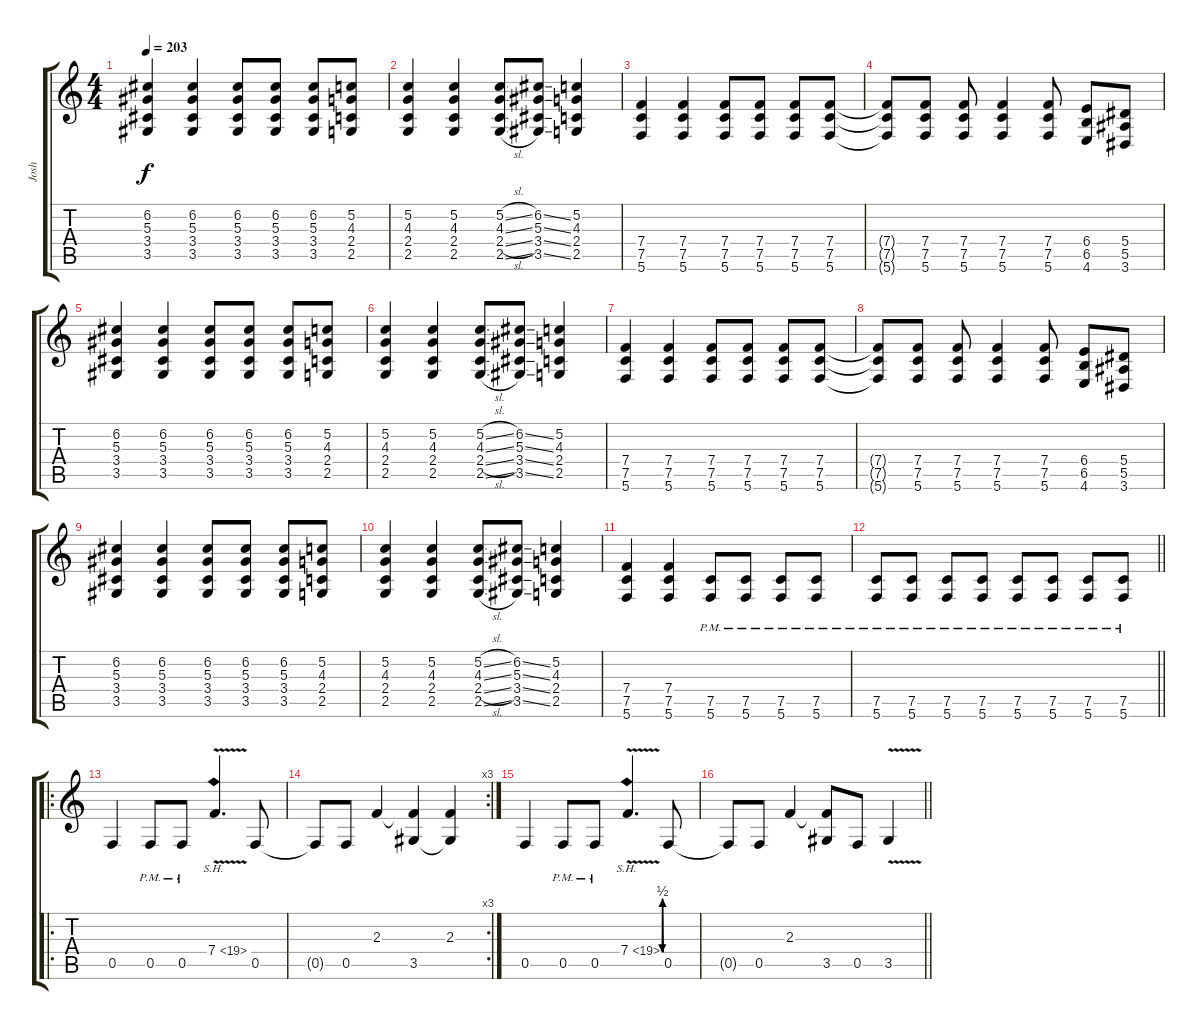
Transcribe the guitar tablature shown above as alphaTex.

\track ("Josh" "Josh") {instrument distortionguitar}
\staff {score tabs}
\tuning (C4 G3 Eb3 Bb2 F2 C2) {hide}
\ts (4 4)
\tempo 203
\clef g2
\ks c
(6.2 5.3 3.4 3.5).4{dy f} (6.2 5.3 3.4 3.5).4 (6.2 5.3 3.4 3.5).8 (6.2 5.3 3.4 3.5).8 (6.2 5.3 3.4 3.5).8 (5.2 4.3 2.4 2.5).8 |
(5.2 4.3 2.4 2.5).4 (5.2 4.3 2.4 2.5).4 (5.2{sl} 4.3{sl} 2.4{sl} 2.5{sl}).8 (6.2{ss} 5.3{ss} 3.4{ss} 3.5{ss}).8 (5.2 4.3 2.4 2.5).4 |
(7.4 7.5 5.6).4 (7.4 7.5 5.6).4 (7.4 7.5 5.6).8 (7.4 7.5 5.6).8 (7.4 7.5 5.6).8 (7.4 7.5 5.6).8 |
(7.4{t} 7.5{t} 5.6{t}).8 (7.4 7.5 5.6).8 (7.4 7.5 5.6).8 (7.4 7.5 5.6).4 (7.4 7.5 5.6).8 (6.4 6.5 4.6).8 (5.4 5.5 3.6).8 |
(6.2 5.3 3.4 3.5).4 (6.2 5.3 3.4 3.5).4 (6.2 5.3 3.4 3.5).8 (6.2 5.3 3.4 3.5).8 (6.2 5.3 3.4 3.5).8 (5.2 4.3 2.4 2.5).8 |
(5.2 4.3 2.4 2.5).4 (5.2 4.3 2.4 2.5).4 (5.2{sl} 4.3{sl} 2.4{sl} 2.5{sl}).8 (6.2{ss} 5.3{ss} 3.4{ss} 3.5{ss}).8 (5.2 4.3 2.4 2.5).4 |
(7.4 7.5 5.6).4 (7.4 7.5 5.6).4 (7.4 7.5 5.6).8 (7.4 7.5 5.6).8 (7.4 7.5 5.6).8 (7.4 7.5 5.6).8 |
(7.4{t} 7.5{t} 5.6{t}).8 (7.4 7.5 5.6).8 (7.4 7.5 5.6).8 (7.4 7.5 5.6).4 (7.4 7.5 5.6).8 (6.4 6.5 4.6).8 (5.4 5.5 3.6).8 |
(6.2 5.3 3.4 3.5).4 (6.2 5.3 3.4 3.5).4 (6.2 5.3 3.4 3.5).8 (6.2 5.3 3.4 3.5).8 (6.2 5.3 3.4 3.5).8 (5.2 4.3 2.4 2.5).8 |
(5.2 4.3 2.4 2.5).4 (5.2 4.3 2.4 2.5).4 (5.2{sl} 4.3{sl} 2.4{sl} 2.5{sl}).8 (6.2{ss} 5.3{ss} 3.4{ss} 3.5{ss}).8 (5.2 4.3 2.4 2.5).4 |
(7.4 7.5 5.6).4 (7.4 7.5 5.6).4 (7.5{pm} 5.6{pm}).8 (7.5{pm} 5.6{pm}).8 (7.5{pm} 5.6{pm}).8 (7.5{pm} 5.6{pm}).8 |
\barLineRight lightlight
(7.5{pm} 5.6{pm}).8 (7.5{pm} 5.6{pm}).8 (7.5{pm} 5.6{pm}).8 (7.5{pm} 5.6{pm}).8 (7.5{pm} 5.6{pm}).8 (7.5{pm} 5.6{pm}).8 (7.5{pm} 5.6{pm}).8 (7.5{pm} 5.6{pm}).8 |
\ro
\section ("" "")
0.5.4 0.5{pm}.8 0.5{pm}.8 7.4{sh 12 v}.4{d} 0.5.8 |
\rc 3
0.5{t}.8 0.5.8 2.3.4 (2.3{t} 3.5).4 (2.3 3.5{t}).4 |
0.5.4 0.5{pm}.8 0.5{pm}.8 7.4{be (custom 0 0 19 0 29 2 33 0 58 0 60 0) sh 12 v}.4{d} 0.5.8 |
\barLineRight lightlight
0.5{t}.8 0.5.8 2.3.4 (2.3{t} 3.5).8 0.5.8 3.5{v}.4
